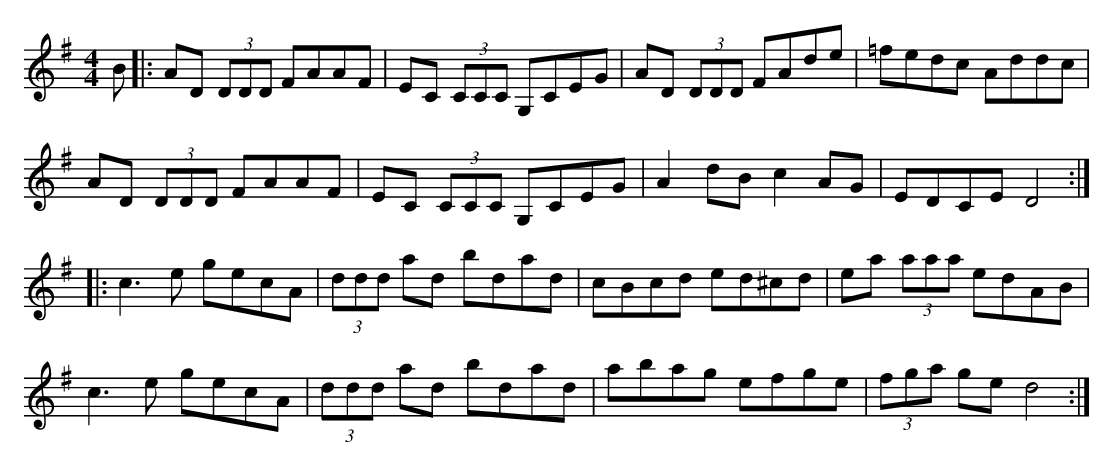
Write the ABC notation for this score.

X:1
M:4/4
K:Dmix
B|:AD (3DDD FAAF|EC (3CCC G,CEG|AD (3DDD FAde|=fedc Addc|
AD (3DDD FAAF|EC (3CCC G,CEG|A2 dB c2 AG|EDCE D4:|
|:c3 e gecA|(3ddd ad bdad|cBcd ed^cd|ea (3aaa edAB|
c3 e gecA|(3ddd ad bdad|abag efge|(3fga ge d4:|
